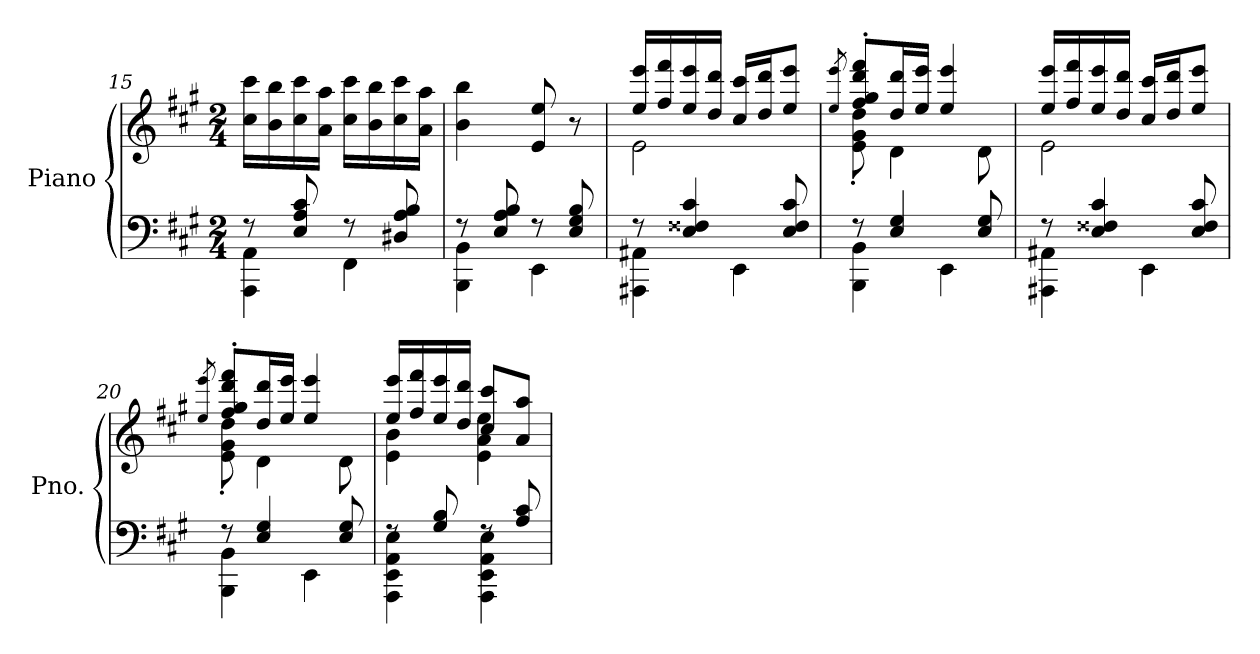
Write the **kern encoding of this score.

**kern	**kern
*part1	*part1
*staff2	*staff1
*I"Piano	*
*I'Pno.	*
*clefF4	*clefG2
*k[f#c#g#]	*k[f#c#g#]
*M2/4	*M2/4
=15	=15
*^	*
8r	4AAA\ 4AA\	16cc#\ 16ccc#\LL
.	.	16b\ 16bb\
8E/ 8A/ 8c#/	.	16cc#\ 16ccc#\
.	.	16a\ 16aa\JJ
8r	4FF#\	16cc#\ 16ccc#\LL
.	.	16b\ 16bb\
8D#X/ 8A/ 8B/	.	16cc#\ 16ccc#\
.	.	16a\ 16aa\JJ
=16	=16	=16
8r	4BBB\ 4BB\	4b\ 4bb\
8E/ 8A/ 8B/	.	.
8r	4EE\	8e/ 8ee/
8E/ 8G#/ 8B/	.	8r
!!LO:LB:g=z
=17	=17	=17
*	*	*^
8r	4AAA#X\ 4AA#X\	16ee/ 16eee/LL	2e\
.	.	16ff#/ 16fff#/	.
4E/ 4F##X/ 4c#/	.	16ee/ 16eee/	.
.	.	16dd/ 16ddd/JJ	.
.	4EE\	16cc#/ 16ccc#/LL	.
.	.	16dd/ 16ddd/J	.
8E/ 8F##/ 8c#/	.	8ee/ 8eee/J	.
=18	=18	=18	=18
.	.	8qee/ 8qeee/	.
8r	4BBB\ 4BB\	8ff#/' 8gg#/' 8ddd/' 8fff#/'L	8e\' 8g#\' 8dd\'
4E/ 4G#/	.	16dd/ 16ddd/L	4d\
.	.	16ee/ 16eee/JJ	.
.	4EE\	4ee/ 4eee/	.
8E/ 8G#/	.	.	8d\
=19	=19	=19	=19
8r	4AAA#X\ 4AA#X\	16ee/ 16eee/LL	2e\
.	.	16ff#/ 16fff#/	.
4E/ 4F##X/ 4c#/	.	16ee/ 16eee/	.
.	.	16dd/ 16ddd/JJ	.
.	4EE\	16cc#/ 16ccc#/LL	.
.	.	16dd/ 16ddd/J	.
8E/ 8F##/ 8c#/	.	8ee/ 8eee/J	.
=20	=20	=20	=20
.	.	8qee/ 8qeee/	.
8r	4BBB\ 4BB\	8ff#/' 8gg#/' 8ddd/' 8fff#/'L	8e\' 8g#\' 8dd\'
4E/ 4G#/	.	16dd/ 16ddd/L	4d\
.	.	16ee/ 16eee/JJ	.
.	4EE\	4ee/ 4eee/	.
8E/ 8G#/	.	.	8d\
!!LO:LB:g=z	!!
=21	=21	=21	=21
8rF	4AAA\ 4EE\ 4AA\ 4E\	16ee/ 16eee/LL	4e\ 4b\
.	.	16ff#/ 16fff#/	.
8G#/ 8B/	.	16ee/ 16eee/	.
.	.	16dd/ 16ddd/JJ	.
8rF	4AAA\ 4EE\ 4AA\ 4E\	8cc#/ 8ccc#/L	4e\ 4a\ 4ee\
8A/ 8c#/	.	8a/ 8aa/J	.
*v	*v	*	*
*	*v	*v
=	=
*-	*-
